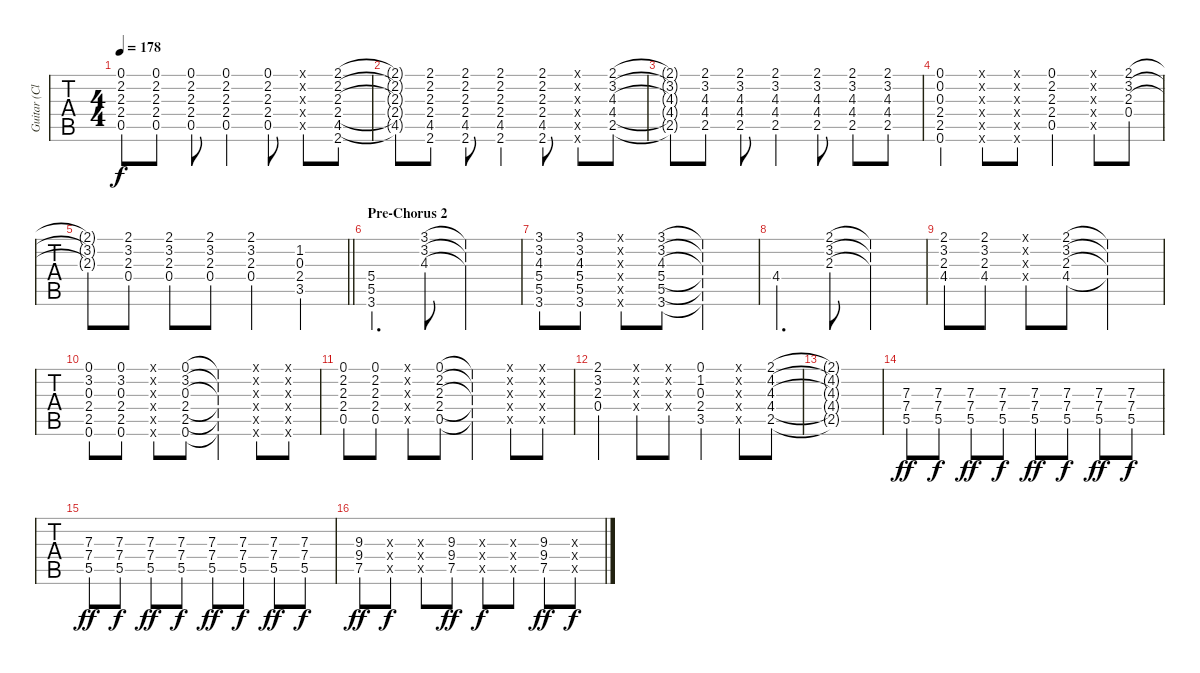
\track ("Guitar (Clean)" "Guitar (Cl") {instrument electricguitarclean}
\staff {tabs}
\tuning (E4 B3 G3 D3 A2 E2) {hide}
\ts (4 4)
\tempo 178
\clef g2
\ks d
(0.1{t} 2.2{t} 2.3{t} 2.4{t} 0.5{t}).8{dy f} (0.1 2.2 2.3 2.4 0.5).8 (0.1 2.2 2.3 2.4 0.5).8 (0.1 2.2 2.3 2.4 0.5).4 (0.1 2.2 2.3 2.4 0.5).8 (0.1{x} 2.2{x} 2.3{x} 2.4{x} 0.5{x}).8 (2.1 2.2 2.3 2.4 4.5 2.6).8 |
(2.1{t} 2.2{t} 2.3{t} 2.4{t} 4.5{t}).8 (2.1 2.2 2.3 2.4 4.5 2.6).8 (2.1 2.2 2.3 2.4 4.5 2.6).8 (2.1 2.2 2.3 2.4 4.5 2.6).4 (2.1 2.2 2.3 2.4 4.5 2.6).8 (2.1{x} 2.2{x} 2.3{x} 2.4{x} 0.5{x} 2.6{x}).8 (2.1 3.2 4.3 4.4 2.5).8 |
(2.1{t} 3.2{t} 4.3{t} 4.4{t} 2.5{t}).8 (2.1 3.2 4.3 4.4 2.5).8 (2.1 3.2 4.3 4.4 2.5).8 (2.1 3.2 4.3 4.4 2.5).4 (2.1 3.2 4.3 4.4 2.5).8 (2.1 3.2 4.3 4.4 2.5).8 (2.1 3.2 4.3 4.4 2.5).8 |
(0.1 0.2 0.3 2.4 2.5 0.6).4 (0.1{x} 0.2{x} 0.3{x} 2.4{x} 2.5{x} 0.6{x}).8 (0.1{x} 0.2{x} 0.3{x} 2.4{x} 2.5{x} 0.6{x}).8 (0.1 2.2 2.3 2.4 0.5).4 (0.1{x} 2.2{x} 2.3{x} 2.4{x} 4.5{x}).8 (2.1 3.2 2.3 0.4).8 |
\barLineRight lightlight
(2.1{t} 3.2{t} 2.3{t}).8 (2.1 3.2 2.3 0.4).8 (2.1 3.2 2.3 0.4).8 (2.1 3.2 2.3 0.4).8 (2.1 3.2 2.3 0.4).4 (1.2 0.3 2.4 3.5).4 |
\section ("" "Pre-Chorus 2")
(5.4 5.5 3.6).4{d} (3.1 3.2 4.3).8 (3.1{t} 3.2{t} 4.3{t}).2 |
(3.1 3.2 4.3 5.4 5.5 3.6).8 (3.1 3.2 4.3 5.4 5.5 3.6).8 (3.1{x} 3.2{x} 4.3{x} 5.4{x} 5.5{x} 3.6{x}).8 (3.1 3.2 4.3 5.4 5.5 3.6).8 (3.1{t} 3.2{t} 4.3{t} 5.4{t} 5.5{t} 3.6{t}).2 |
4.4.4{d} (2.1 3.2 2.3).8 (2.1{t} 3.2{t} 2.3{t}).2 |
(2.1 3.2 2.3 4.4).8 (2.1 3.2 2.3 4.4).8 (2.1{x} 3.2{x} 2.3{x} 0.4{x}).8 (2.1 3.2 2.3 4.4).8 (2.1{t} 3.2{t} 2.3{t} 4.4{t}).2 |
(0.1 3.2 0.3 2.4 2.5 0.6).8 (0.1 3.2 0.3 2.4 2.5 0.6).8 (0.1{x} 3.2{x} 0.3{x} 2.4{x} 2.5{x} 0.6{x}).8 (0.1 3.2 0.3 2.4 2.5 0.6).8 (0.1{t} 3.2{t} 0.3{t} 2.4{t} 2.5{t} 0.6{t}).4 (0.1{x} 3.2{x} 0.3{x} 2.4{x} 2.5{x} 0.6{x}).8 (0.1{x} 3.2{x} 0.3{x} 2.4{x} 2.5{x} 0.6{x}).8 |
(0.1 2.2 2.3 2.4 0.5).8 (0.1 2.2 2.3 2.4 0.5).8 (0.1{x} 2.2{x} 2.3{x} 2.4{x} 0.5{x}).8 (0.1 2.2 2.3 2.4 0.5).8 (0.1{t} 2.2{t} 2.3{t} 2.4{t} 0.5{t}).4 (0.1{x} 2.2{x} 2.3{x} 2.4{x} 0.5{x}).8 (0.1{x} 2.2{x} 2.3{x} 2.4{x} 0.5{x}).8 |
(2.1 3.2 2.3 0.4).4 (2.1{x} 3.2{x} 2.3{x} 0.4{x}).8 (2.1{x} 3.2{x} 2.3{x} 0.4{x}).8 (0.1 1.2 0.3 2.4 3.5).4 (0.1{x} 1.2{x} 0.3{x} 2.4{x} 3.5{x}).8 (2.1 4.2 4.3 4.4 2.5).8 |
(2.1{t} 4.2{t} 4.3{t} 4.4{t} 2.5{t}).1 |
(7.3{ac} 7.4{ac} 5.5{ac}).8{dy ff} (7.3 7.4 5.5).8{dy f} (7.3{ac} 7.4{ac} 5.5{ac}).8{dy ff} (7.3 7.4 5.5).8{dy f} (7.3{ac} 7.4{ac} 5.5{ac}).8{dy ff} (7.3 7.4 5.5).8{dy f} (7.3{ac} 7.4{ac} 5.5{ac}).8{dy ff} (7.3 7.4 5.5).8{dy f} |
(7.3{ac} 7.4{ac} 5.5{ac}).8{dy ff} (7.3 7.4 5.5).8{dy f} (7.3{ac} 7.4{ac} 5.5{ac}).8{dy ff} (7.3 7.4 5.5).8{dy f} (7.3{ac} 7.4{ac} 5.5{ac}).8{dy ff} (7.3 7.4 5.5).8{dy f} (7.3{ac} 7.4{ac} 5.5{ac}).8{dy ff} (7.3 7.4 5.5).8{dy f} |
(9.3{ac} 9.4{ac} 7.5{ac}).8{dy ff} (9.3{x} 9.4{x} 7.5{x}).8{dy f} (9.3{x} 9.4{x} 7.5{x}).8 (9.3{ac} 9.4{ac} 7.5{ac}).8{dy ff} (9.3{x} 9.4{x} 7.5{x}).8{dy f} (9.3{x} 9.4{x} 7.5{x}).8 (9.3{ac} 9.4{ac} 7.5{ac}).8{dy ff} (9.3{x} 9.4{x} 7.5{x}).8{dy f}
